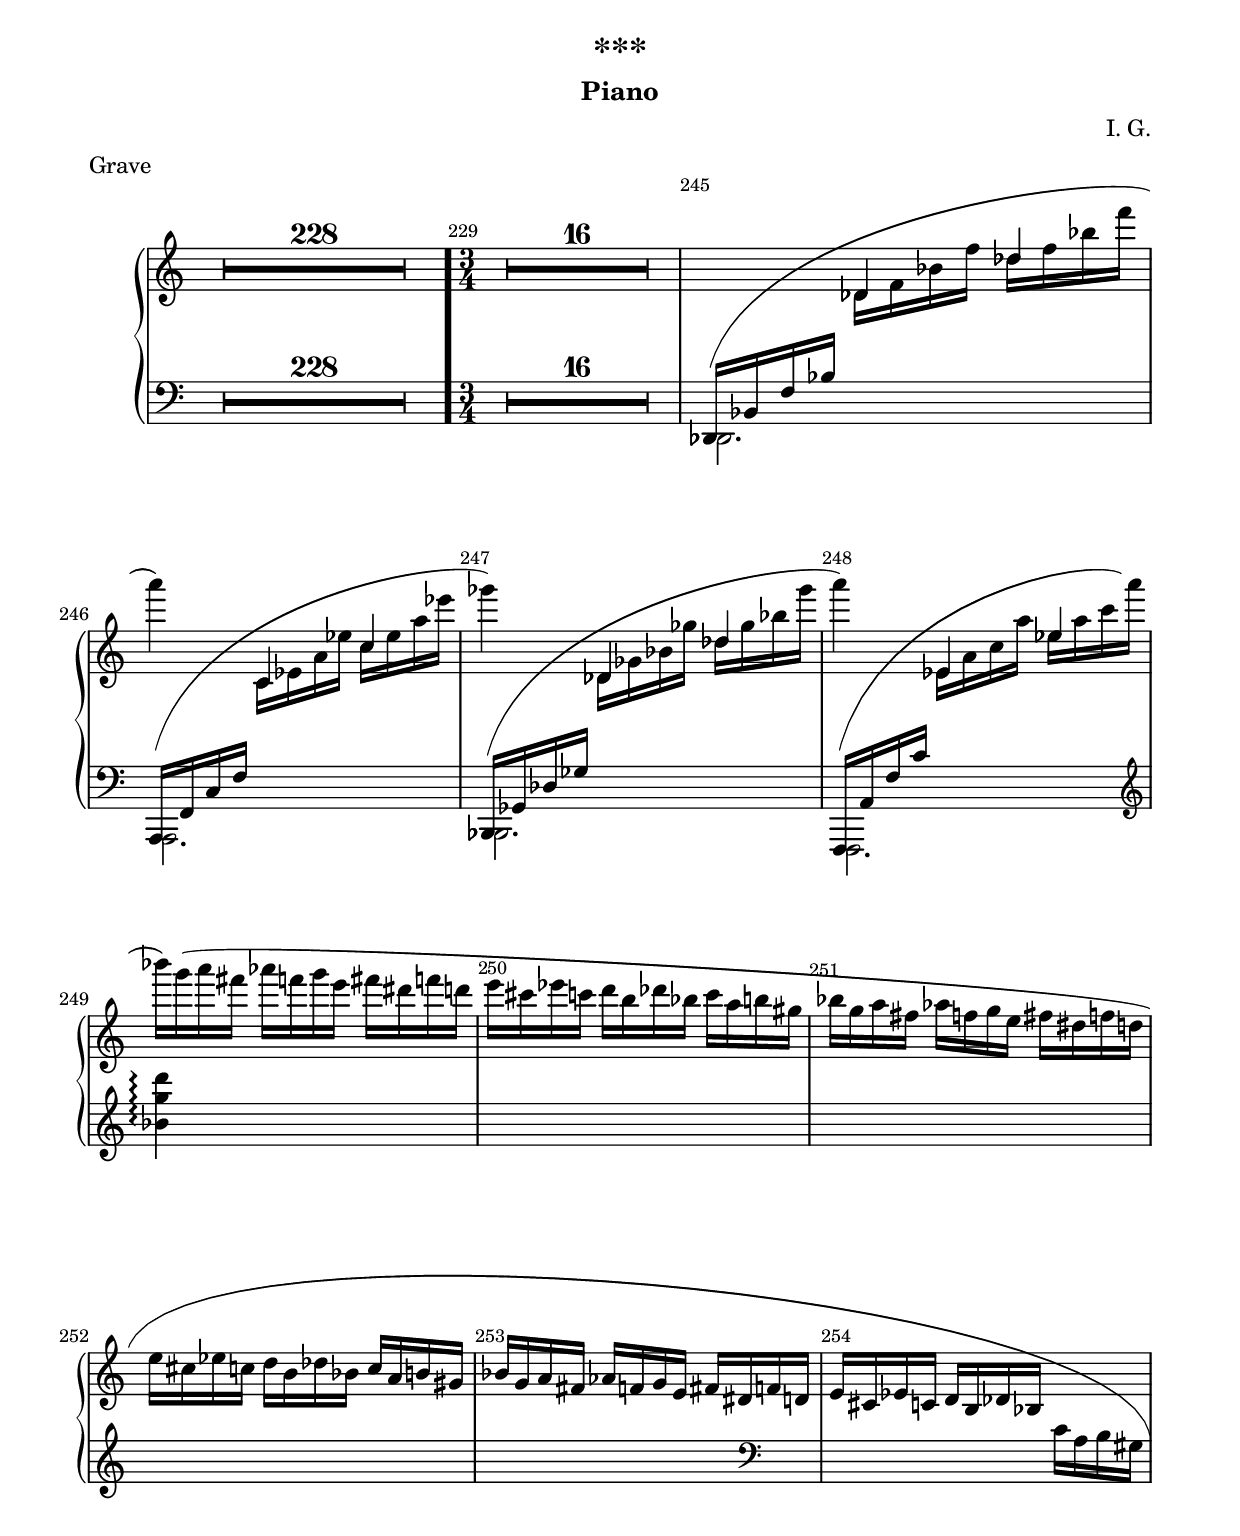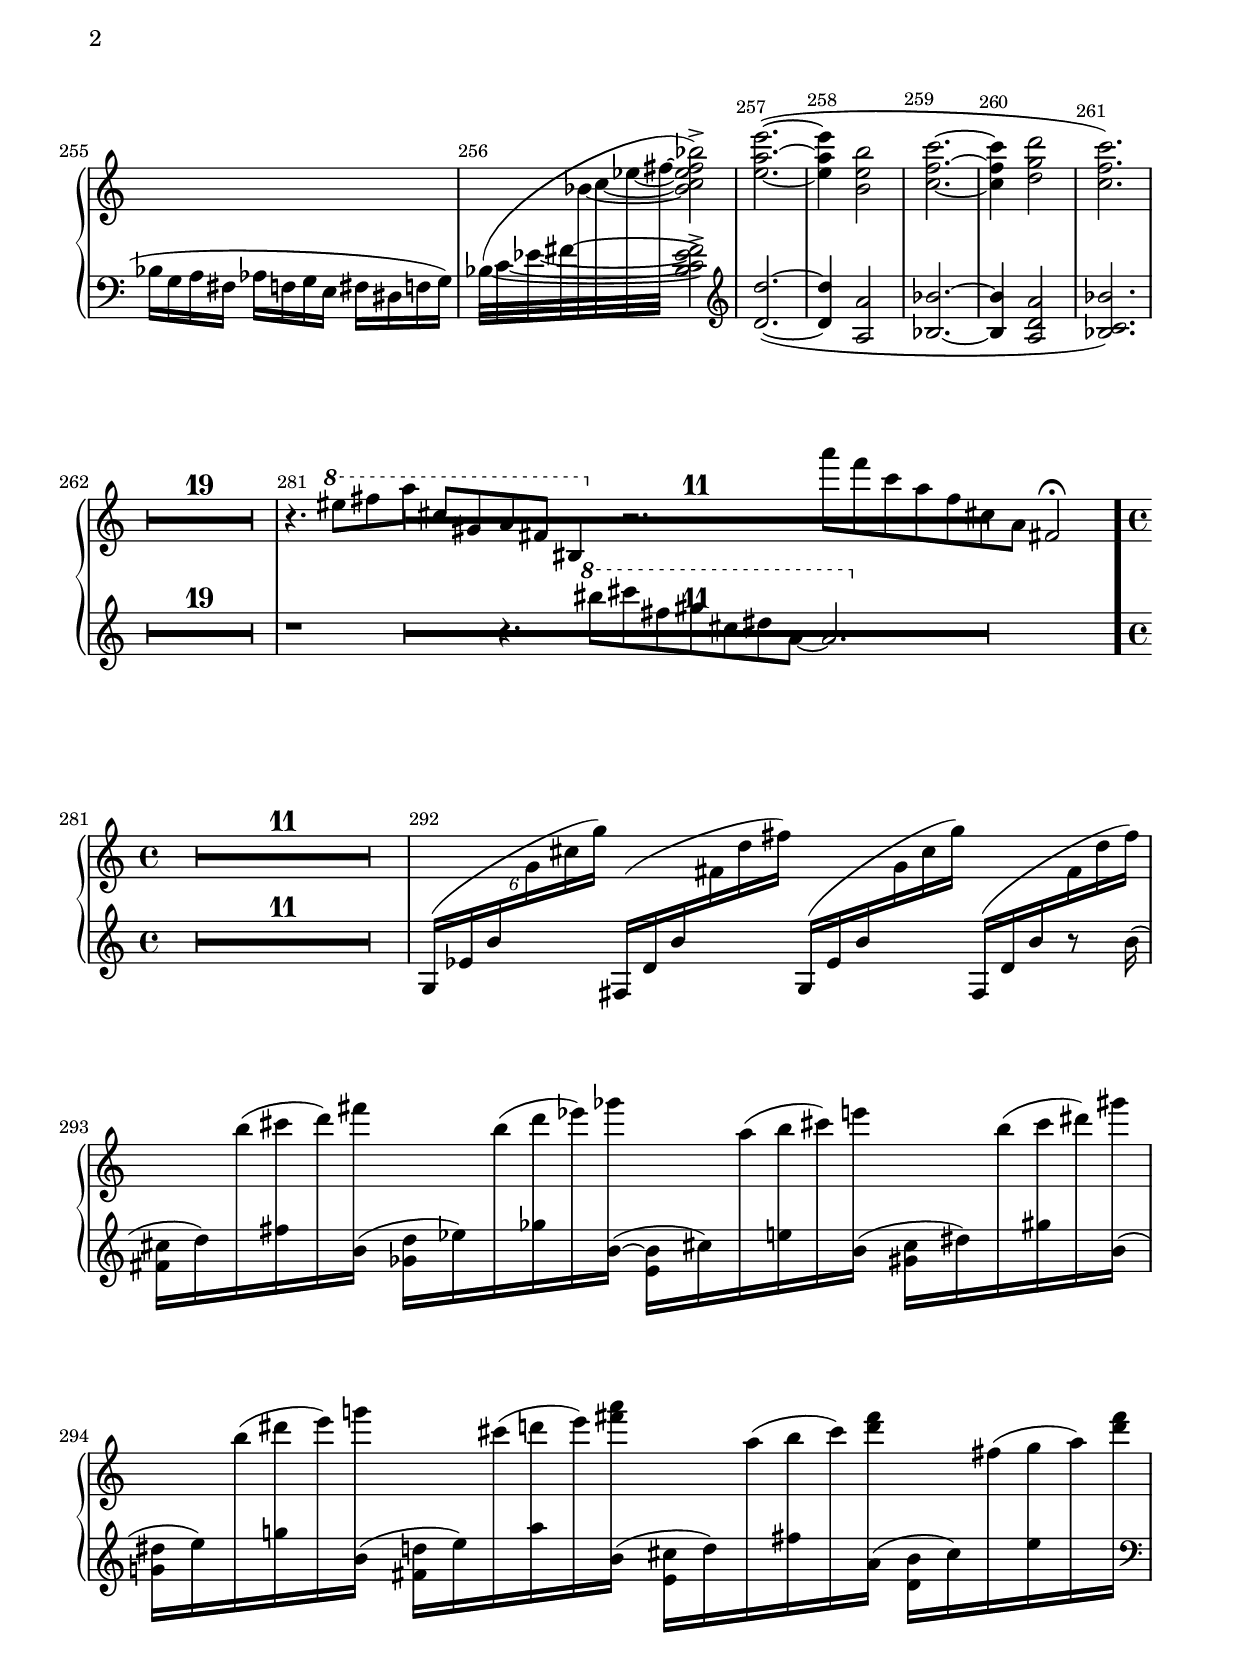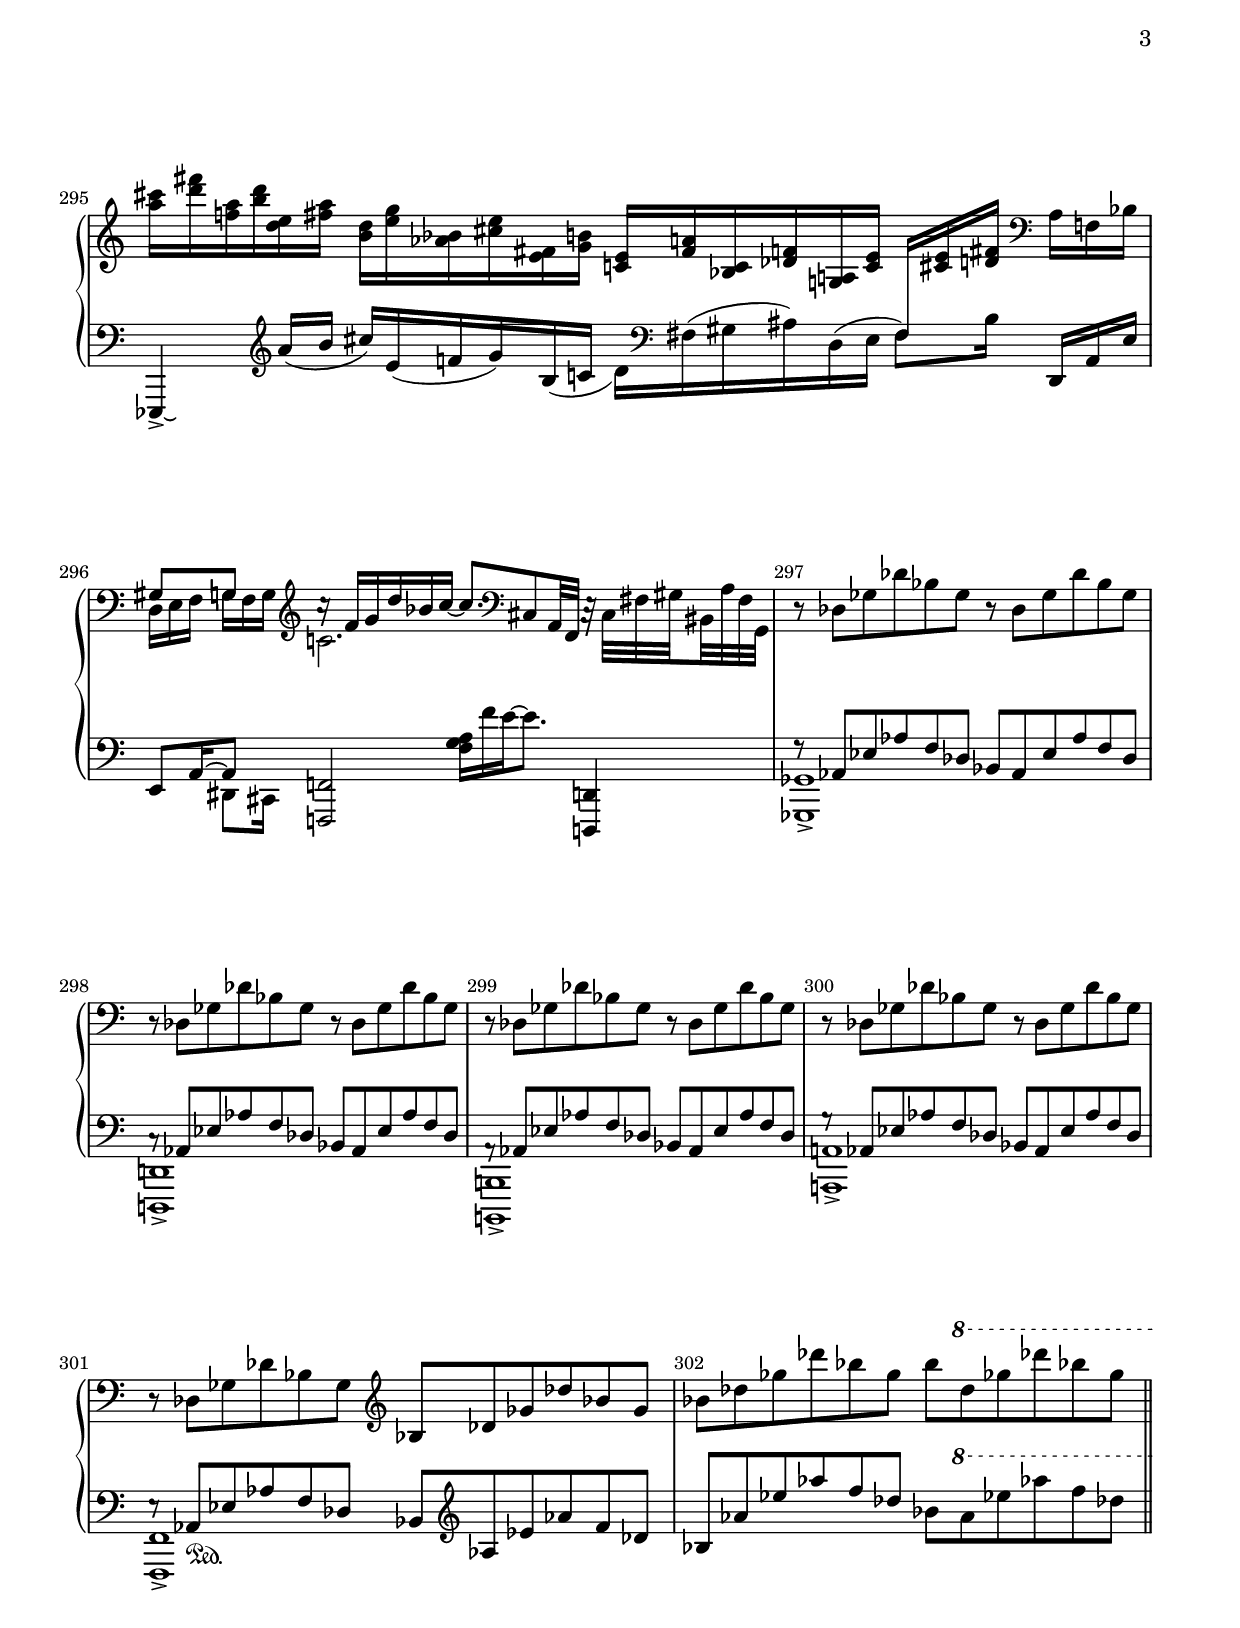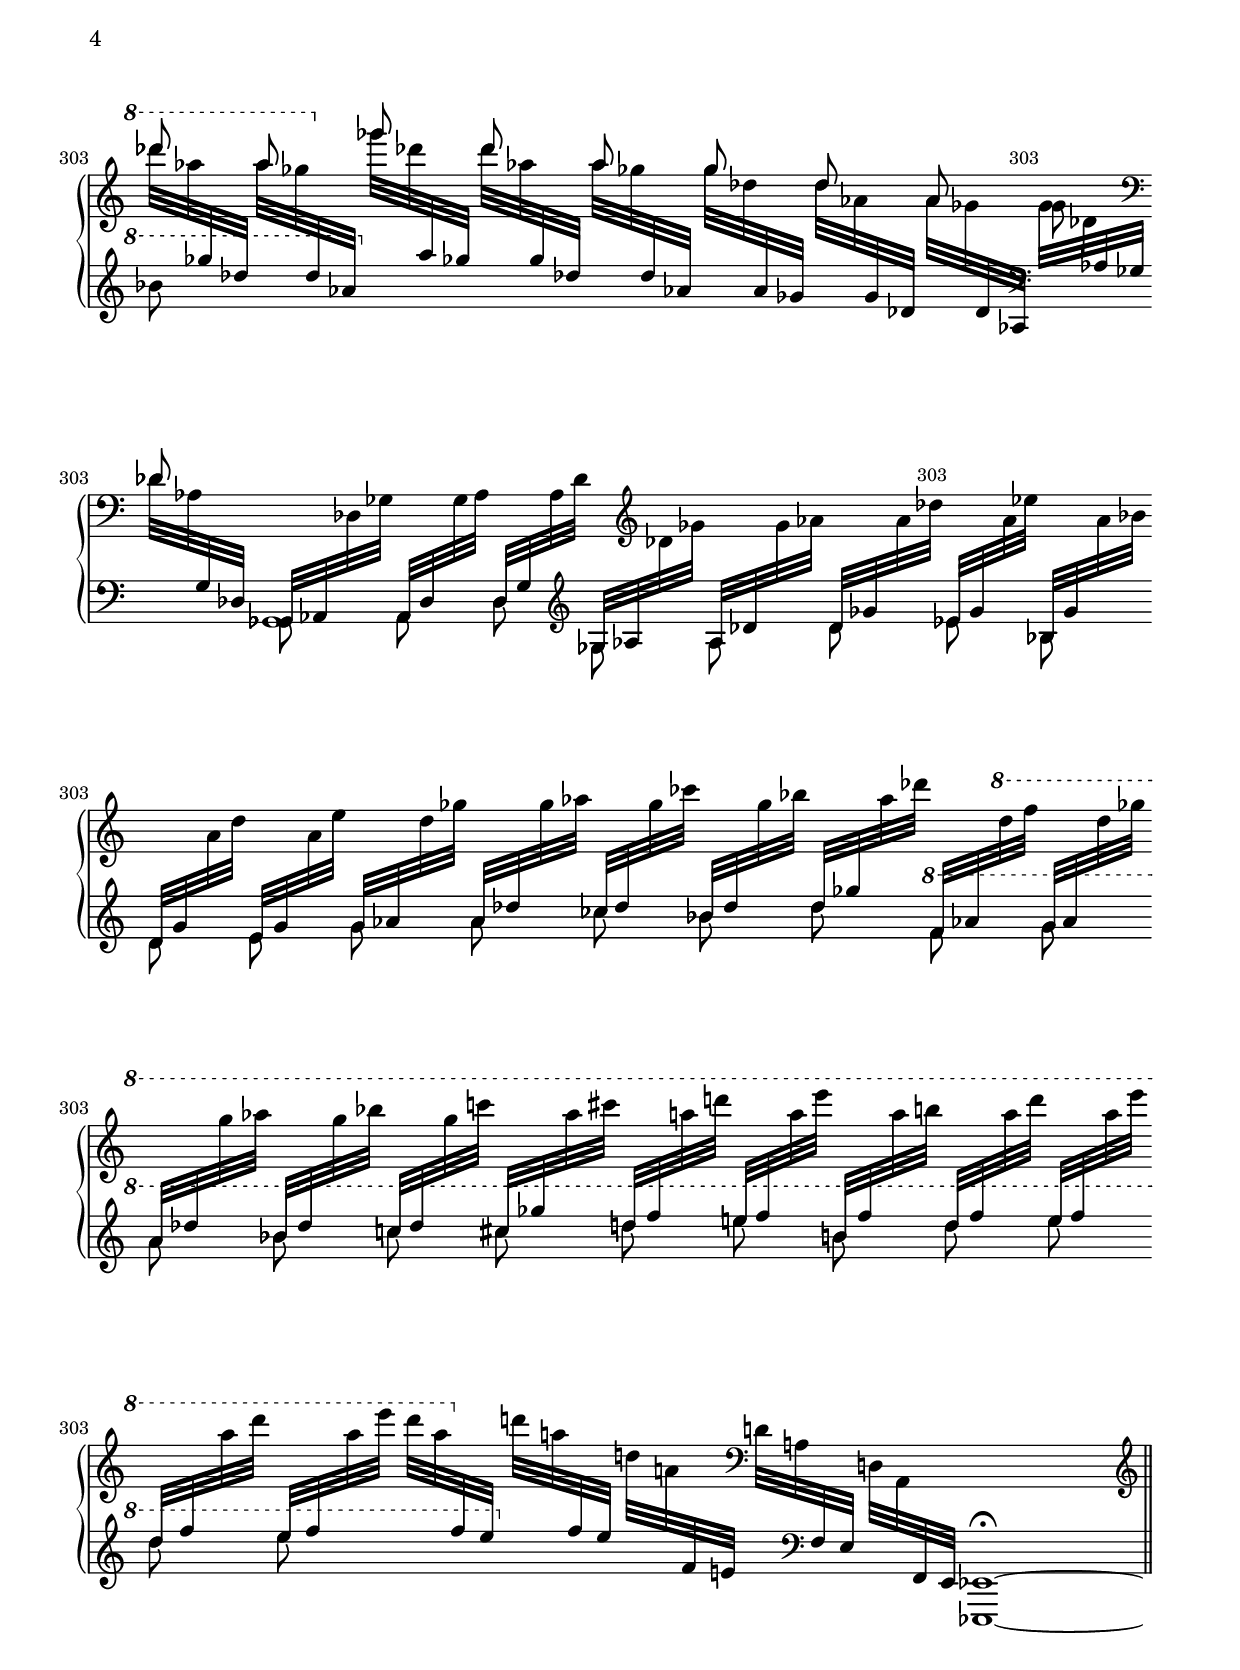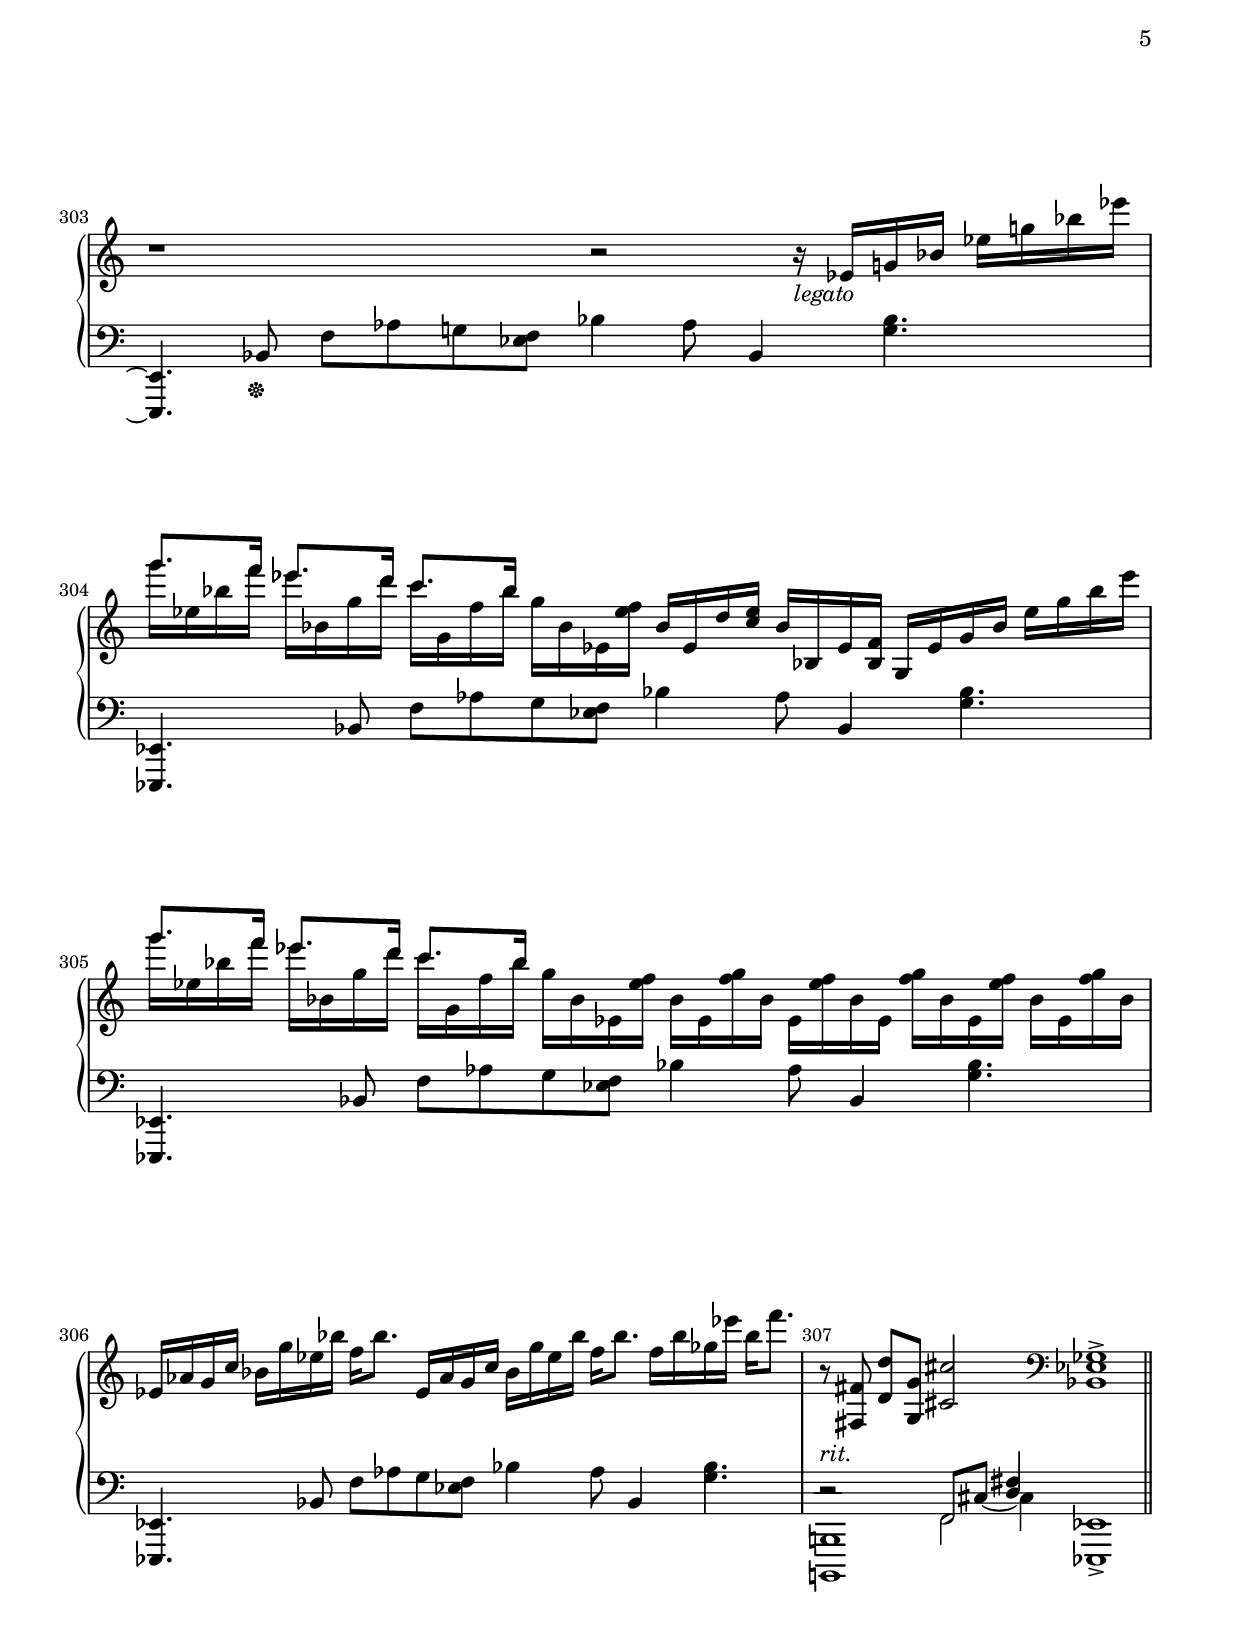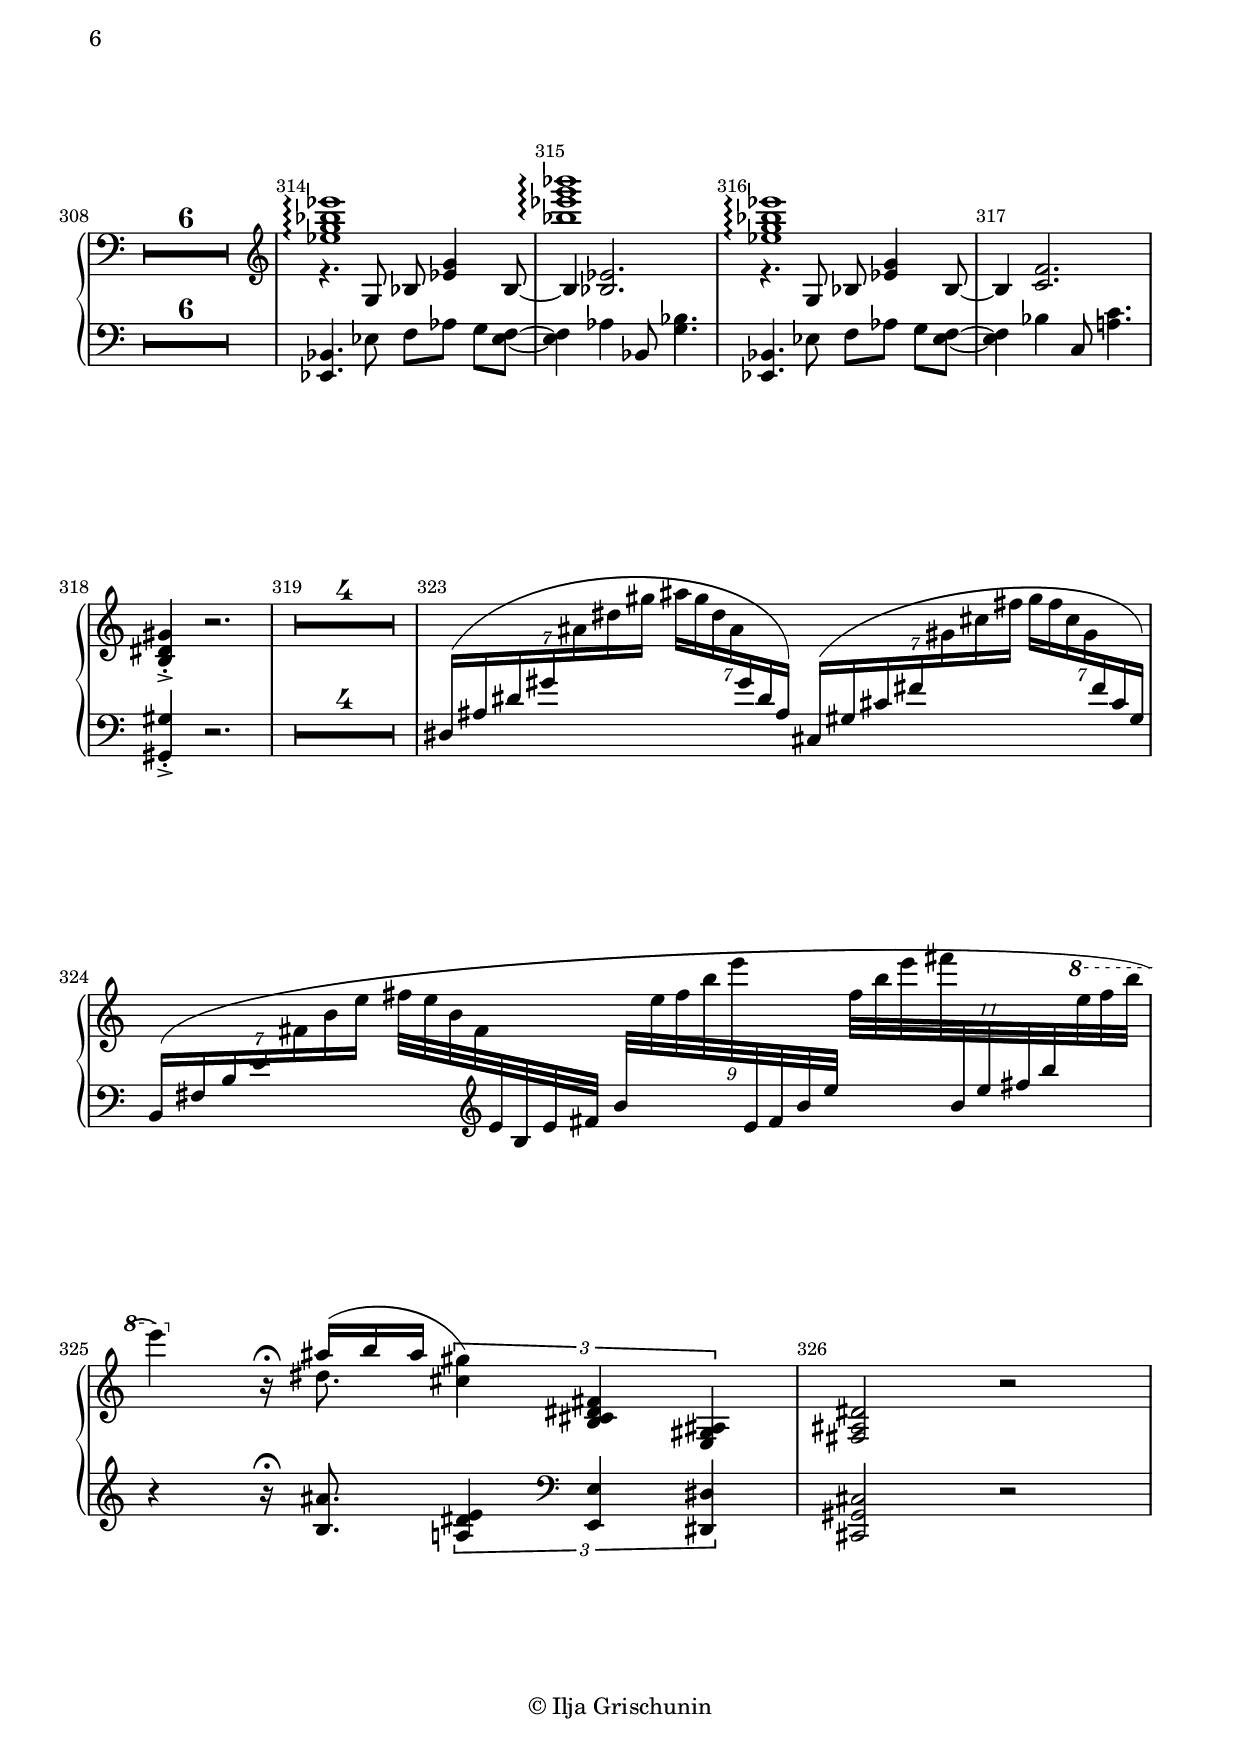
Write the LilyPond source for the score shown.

\version "2.18.0"

\language "deutsch"

\header {
  title = "***"
  subtitle = "Piano"
  meter = "Grave"
  composer = "I. G."
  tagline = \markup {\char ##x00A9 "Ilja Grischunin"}
}

\paper {
  %#(set-paper-size "a4")
  top-system-spacing.basic-distance = #25
  top-markup-spacing.basic-distance = #10
  markup-system-spacing.basic-distance = #20
  system-system-spacing.basic-distance = #30
  last-bottom-spacing.basic-distance = #25
  %two-sided = ##t
  %inner-margin = 25
  %outer-margin = 15
  left-margin = 15
  right-margin = 15
}

\layout {
  indent = 10
  \context {
    \PianoStaff
    \consists #Span_stem_engraver
  }
  \context{
    \Score
    \override BarNumber.break-visibility = ##(#f #t #t)
    %\override StaffGrouper.staff-staff-spacing.basic-distance = #13
    %\remove "Bar_number_engraver"
  }
}

%%%%%%%%%%% RH %%%%%%%%%%%%
\version "2.19.15"
%\version "2.18.0"

\language "deutsch"

%%%%%%%%% SCRIPTS %%%%%%%%%
makeOctaves =
#(define-music-function (parser location arg mus)
   (integer? ly:music?)
   #{<<  \withMusicProperty #'to-relative-callback
         #(lambda (m p)
            (let ((mu (ly:music-property m 'element)))
              (ly:music-transpose mu (ly:make-pitch (- arg) 0 0))
              (ly:make-music-relative! mu p)
              (ly:music-transpose mu (ly:make-pitch arg 0 0)))
            p)
         \transpose c' $(ly:make-pitch arg 0 0) $mus
         $mus
     >>
   #})
extendLV =
#(define-music-function (parser location further) (number?)
   #{
     \once \override LaissezVibrerTie.X-extent = #'(0 . 0)
     \once \override LaissezVibrerTie.details.note-head-gap = #(/ further -2)
     \once \override LaissezVibrerTie.extra-offset = #(cons (/ further 2) 0)
   #})

rechts = \relative {
  \clef treble
  \compressFullBarRests
  \override MultiMeasureRest.expand-limit = #2
  \override Staff.TimeSignature #'stencil = ##f
  R1*228
  \bar "."
  \revert Staff.TimeSignature.stencil
  \time 3/4
  R2.*16
  \hideNotes
  \shape #'((0 . -17) (1 . -4) (0 . 0) (0 . 0)) Slur
  a'''4(
  \unHideNotes
  <<
    {
      des,,, des'
    }
    \\
    {
      des,16 f b f' des f b f'
    }
  >>
  \shape #'((0 . -17) (1 . -4) (0 . 0) (0 . 0)) Slur
  a4)(
  <<
    {
      c,,, c'
    }
    \\
    {
      c,16 es a es' c es a es'
    }
  >>
  \shape #'((0 . -17) (1 . -4) (0 . 0) (0 . 0)) Slur
  ges4)(
  <<
    {
      des,, des'
    }
    \\
    {
      des,16 ges b ges' des ges b ges'
    }
  >>
  \shape #'((0 . -17) (1 . -4) (0 . 0) (0 . 0)) Slur
  a4)(
  <<
    {
      es,, es'
    }
    \\
    {
      es,16 a c a' es a c a'
    }
  >>
  b) g( a fis as f g e fis dis f d e cis es c d h des b c a h gis
  b g a fis as f g e fis dis f d e cis es c d h des b c a h gis
  b g a fis as f g e fis dis f d e cis es c d h des b
  \change Staff = LH
  c a h gis b g a fis as f g e fis dis f g)
  \stemDown
  \once\override Beam.positions = #'(-2.5 . -1.5)
  \extendLV #18.5
  \override LaissezVibrerTie.direction = -1
  b32(\laissezVibrer
  \extendLV #15.5
  c\laissezVibrer
  \extendLV #12.5
  es\laissezVibrer
  \extendLV #10.5
  \override LaissezVibrerTie.direction = 1
  fis\laissezVibrer
  \change Staff = RH
  \set tieWaitForNote = ##t
  b~ c~ es~ fis~ <b, c es fis b>2->)
  <e a e'>2.~( q4 <h e h'>2<c f c'>2.~ q4 <d g d'>2<c f c'>2.)
  R2.*19
  \cadenzaOn
  \stemNeutral
  r4.
  \ottava #1
  \set Staff.ottavation = #"8"
  eis'8[ fis a] cis,[ gis a fis] his,4
  \ottava #0
  r2.
  a''8[ fis cis a fis cis a] fis2\fermata s8
  \cadenzaOff
  \bar "."
  \overrideTimeSignatureSettings 4/4 1/4 #'(1 1 1 1) #'()
  %\time #'(2 2 2 2) 4/4
  R1*11
  \tuplet 6/4 4 {
    \repeat unfold 2 {
      \change Staff = LH
      g,16( es' h'
      \change Staff = RH
      g cis g')
      \override TupletNumber #'transparent = ##t
      \override TupletBracket #'bracket-visibility = ##f
      \change Staff = LH
      \stemUp
      fis,,( d' h'
      \change Staff = RH
      \stemDown
      fis d' fis)
      \stemNeutral
    }
    \autoBeamOff
    \crossStaff {
      s8. cis'16 s fis s8. d16 s ges s8. h,16 s e s8. cis16 s gis'
      s8. dis16 s g! s8. d16 s <fis a> s8. h,16 s <d fis> s8. g,16 s8
    }
    \autoBeamOn
    <a cis>16<d fis><f,! a><h d><d, e><fis a>
    <h, d><e g><as, b><cis e><e, fis><g h>
    <c,! e><fis a><b, c><des f><g,! a!><c e>
    \change Staff = LH
    fis,
    \change Staff = RH
    \stemUp
    <cis' e><d fis>
    \clef bass
    \stemNeutral
    a[ f! b]
  }
  <<
    {
      gis8 g
    }
    \\
    {
      \override TupletNumber #'transparent = ##t
      \override TupletBracket #'bracket-visibility = ##f
      \tuplet 3/2 8 {d16 e f g[ f g]}
    }
  >>
  \clef treble
  <<
    {
      \stemDown
      c!2.
    }
    \\
    {
      \stemUp
      \tuplet 6/4 4 {
        \once\override Rest.extra-offset = #'(0 . 8)
        r16 f g d' b c~ c8.
        \clef bass
        cis,,8 a32 f
      }
      \stemDown
      \set subdivideBeams = ##t
      \set baseMoment = #(ly:make-moment 1 8)
      \once\override Rest.extra-offset = #'(0 . 6)
      r32 cis' fis gis his, a' fis g,
    }
  >>
  \times 4/6 {
    \repeat unfold 9 {r8 des'[ ges des' b ges]}
    \clef treble
    b[ des ges des' b ges] b[ des ges des' b ges] b[
    \ottava #1
    \set Staff.ottavation = #"8"
    des ges des' b ges]
  }
  \bar "||"
  \cadenzaOn
  \stemUp
  des'8 as ges! des as ges des as
  \bar ""
  \stemDown ges
  \clef bass
  \stemUp
  des
  \stemNeutral
  \change Staff = LH
  ges,,32[ as
  \change Staff = RH
  des ges]
  \change Staff = LH
  as,[ des
  \change Staff = RH
  ges as]
  \change Staff = LH
  des,[ ges
  \change Staff = RH
  as des]
  \change Staff = LH
  ges,[ as
  \change Staff = RH
  \clef treble
  des ges]
  \change Staff = LH
  as,[ des
  \change Staff = RH
  ges as]
  \change Staff = LH
  des,[ ges
  \change Staff = RH
  as des]
  \bar ""
  \change Staff = LH
  es,[ ges
  \change Staff = RH
  as es']
  \change Staff = LH
  b,[ ges'
  \change Staff = RH
  as b]
  \change Staff = LH
  des,[ ges
  \change Staff = RH
  as des]
  \change Staff = LH
  es,[ ges
  \change Staff = RH
  as es']
  \change Staff = LH
  ges,[ as
  \change Staff = RH
  des ges]
  \change Staff = LH
  as,[ des
  \change Staff = RH
  ges as]
  \change Staff = LH
  ces,[ des
  \change Staff = RH
  ges ces]
  \change Staff = LH
  b,[ des
  \change Staff = RH
  ges b]
  \change Staff = LH
  des,[ ges
  \change Staff = RH
  as des]
  \change Staff = LH
  \ottava #1
  \set Staff.ottavation = #"8"
  f,[ as
  \change Staff = RH
  \ottava #1
  \set Staff.ottavation = #"8"
  des f]
  \change Staff = LH
  ges,[ as
  \change Staff = RH
  des ges]
  \change Staff = LH
  as,[ des
  \change Staff = RH
  ges as]
  \change Staff = LH
  b,[ des
  \change Staff = RH
  ges b]
  \change Staff = LH
  c,![ des
  \change Staff = RH
  ges c!]
  \change Staff = LH
  cis,[ ges'
  \change Staff = RH
  as cis]
  \change Staff = LH
  d,![ f
  \change Staff = RH
  a d!]
  \change Staff = LH
  e,![ f
  \change Staff = RH
  a e']
  \change Staff = LH
  h,[ f'
  \change Staff = RH
  a h]
  \change Staff = LH
  d,[ f
  \change Staff = RH
  a d]
  \change Staff = LH
  e,[ f
  \change Staff = RH
  a e']
  \change Staff = LH
  d,[ f
  \change Staff = RH
  a d]
  \change Staff = LH
  e,[ f
  \change Staff = RH
  a e'] d[ a
  \ottava #0
  \change Staff = LH
  f e]
  \ottava #0
  \change Staff = RH
  d[ a
  \change Staff = LH
  f e]
  \change Staff = RH
  d[ a
  \change Staff = LH
  f e]
  \change Staff = RH
  \clef bass
  d[ a
  \change Staff = LH
  \clef bass
  f e]
  \change Staff = RH
  d[ a
  \change Staff = LH
  f e]
  \change Staff = RH
  s1
  \clef treble
  \cadenzaOff
  \bar "||"
  \break
  \time 4/2
  \override Staff.TimeSignature #'stencil = ##f
  r1 r2 r16-\markup {\italic legato} es'' g b es g b es
  \mergeDifferentlyHeadedOn
  \mergeDifferentlyDottedOn
  <<
    {
      g8. f16 es8. d16 c8. b16
    }
    \\
    {
      g'16 es, b' f' es b, g' d' c g, f' b
    }
  >>
  g b, es, <es' f> b es, d' <c es> b b, es <b f'>
  g es' g b es g b es
  <<
    {
      g8. f16 es8. d16 c8. b16
    }
    \\
    {
      g'16 es, b' f' es b, g' d' c g, f' b
    }
  >>
  \stemDown
  g b, \repeat unfold 3 {es, <es' f> b es, <f' g> b,}
  \stemNeutral
  \repeat unfold 2{ es, as g c b g' es b' f b8.}
  f16 b ges es' b f'8.
  r8-\markup {\italic rit.}
  \makeOctaves #-1 {fis,,\noBeam d' g, cis2}
  \clef bass
  <b,, es ges>1->
  \bar "||"
  \time 4/4
  R1*6
  \clef treble
  <<
    {
      e'4.\rest g,8 b <es g>4 b8_~ b4 <b es>2.
      e4.\rest g,8 b <es g>4 b8_~ b4 <c f>2.
    }
    \\
    {
      <es' g b es>1\arpeggio <b' es g b>\arpeggio
      <es, g b es>\arpeggio s
    }
  >>
  <h, dis gis>4-.-> r2.
  R1*4
  \override TupletNumber #'transparent = ##f
  \tuplet 7/4 4 {
    \change Staff = LH
    \override Slur.eccentricity = #3.0
    dis,16( ais' dis gis
    \change Staff = RH
    ais dis gis ais gis dis ais
    \change Staff = LH
    gis dis ais)
    cis,( gis' cis fis
    \change Staff = RH
    gis cis fis gis fis cis gis
    \change Staff = LH
    fis cis gis)
    \revert Slur.eccentricity
    \shape #'((0 . 0) (-1.5 . 1.5) (-2 . -3) (0 . 0)) Slur
    h,( fis' h e
    \change Staff = RH
    fis h e
  }
  fis32 e h fis
  \change Staff = LH
  \clef treble
  e h e fis
  \times 8/9 {
    h
    \change Staff = RH
    e fis h e
    \change Staff = LH
    e,, fis h e
  }
  \change Staff = RH
  \times 8/11 {
    fis h e fis
    \change Staff = LH
    \stemUp
    h,, e fis h
    \change Staff = RH
    \ottava #1
    \set Staff.ottavation = #"8"
    \stemDown
    e fis h
  }
  \stemNeutral
  e4)
  \ottava #0
  r16\fermata
  <<
    {
      \shape #'((0 . 0) (1 . .5) (3 . .5) (4 . -3)) Slur
      ais,,16( h ais)
    }
    \\
    {
      dis,8.
    }
  >>
  \override TupletBracket #'bracket-visibility = ##t
  \times 2/3 {
    <cis gis'>4<h, cis dis fis><gis ais e>
  }
  <fis ais dis>2 r
}

%%%%%%%%%%% LH %%%%%%%%%%%%
\version "2.19.15"
%\version "2.18.0"

\language "deutsch"

%%%%%%%%% SCRIPTS %%%%%%%%%
makeOctaves =
#(define-music-function (parser location arg mus)
   (integer? ly:music?)
   #{<<  \withMusicProperty #'to-relative-callback
         #(lambda (m p)
            (let ((mu (ly:music-property m 'element)))
              (ly:music-transpose mu (ly:make-pitch (- arg) 0 0))
              (ly:make-music-relative! mu p)
              (ly:music-transpose mu (ly:make-pitch arg 0 0)))
            p)
         \transpose c' $(ly:make-pitch arg 0 0) $mus
         $mus
     >>
   #})

links = \relative {
  \clef bass
  \compressFullBarRests
  \override MultiMeasureRest.expand-limit = #2
  \override Staff.TimeSignature #'stencil = ##f
  R1*228
  \bar "."
  \revert Staff.TimeSignature.stencil
  \time 3/4
  R2.*16
  <<
    {
      des,16 b' f' b s2 a,,16 f' c' f s2
      b,,16 ges' des' ges s2 f,,16 a' f' c' s2
    }
    \\
    {
      des,,2. a b f
    }
  >>
  \clef treble
  <b''' g' d'>4\arpeggio s2 s2.*3 s4.
  \clef bass
  s4. s2.*2 s4 <b, c es fis>2->
  \clef treble
  <d d'>2.(~ q4 <a a'>2 <b b'>2.~ q4 <a d a'>2 <b c b'>2.)
  R2.*19
  \cadenzaOn
  r1 r4.
  \clef treble
  \ottava #1
  \set Staff.ottavation = #"8"
  his'''8[ cis fis, gis cis, dis a]~ a2.
  \ottava #0
  s
  %\clef bass
  \cadenzaOff
  \bar "."
  \time 4/4
  R1*11
  \override TupletNumber #'transparent = ##t
  \override TupletBracket #'bracket-visibility = ##f
  \tuplet 6/4 4 {
    s2. s4. s8. r8 h,16(
    \stemDown
    <fis cis'> d')
    \change Staff = RH
    h'(
    \change Staff = LH
    fis16
    \change Staff = RH
    d')
    \change Staff = LH
    h,(	<ges d'> es')
    \change Staff = RH
    h'(
    \change Staff = LH
    ges
    \change Staff = RH
    es')
    \change Staff = LH
    h,~( <e, h'> cis'!)
    \change Staff = RH
    a'(
    \change Staff = LH
    e
    \change Staff = RH
    cis'!)
    \change Staff = LH
    h,( <gis cis> dis')
    \change Staff = RH
    h'(
    \change Staff = LH
    gis
    \change Staff = RH
    dis')
    \change Staff = LH
    h,( <g! dis'> e')
    \change Staff = RH
    h'(
    \change Staff = LH
    g!
    \change Staff = RH
    e')
    \change Staff = LH
    h,( <fis d'> e')
    \change Staff = RH
    cis'(
    \change Staff = LH
    a
    \change Staff = RH
    e')
    \change Staff = LH
    h,( <e, cis'> d')
    \change Staff = RH
    a'(
    \change Staff = LH
    fis
    \change Staff = RH
    cis')
    \change Staff = LH
    a,(
    \once\override Beam.positions = #'(-6 . -3.5)
    <d, h'> cis')
    \change Staff = RH
    fis(
    \change Staff = LH
    e
    \change Staff = RH
    a) <d fis>
    \change Staff = LH
    \stemNeutral
    \clef bass
    es,,,,,4->\laissezVibrer
    \clef treble
    a'''16( h cis) e,( f! g) h,_( c!
    \stemDown
    d)
    \clef bass
    fis,( gis ais) d,( e
    \stemNeutral
    fis8) h16 d,,[ a' e']
  }
  <<
    {
      \override TupletNumber #'transparent = ##t
      \override TupletBracket #'bracket-visibility = ##f
      \times 4/6 {e,8 a16~} a8 <f,! f'!>2
    }
    \\
    {
      s8 \tuplet 6/4 4 {
        \override TupletNumber #'transparent = ##t
        \override TupletBracket #'bracket-visibility = ##f
        dis'8 cis16 s4. <f' g a>16 f' e^~ e8.
      }
    }
  >>
  <d,,,! d'!>4
  <<
    {
      \makeOctaves #1 {ges1_> d!_> h!_> a'!_> f_>}
    }
    \\
    {
      \override TupletNumber #'transparent = ##t
      \override TupletBracket #'bracket-visibility = ##f
      \stemUp
      \override Rest.extra-offset = #'(0 . 9)
      \tuplet 6/4 2 {
        \repeat unfold 4 {
          r8 as'[ es' as f des] b[ as es' as f des]
        }
        r8 as[ es' as f des] b[
        \clef treble
        as' es' as f des]
      }
    }
  >>
  \tuplet 6/4 2 {
    b[ as' es' as f des] b[
    \ottava #1
    \set Staff.ottavation = #"8"
    as' es' as f des]
  }
  \bar "||"
  \cadenzaOn
  <<
    {
      \change Staff = RH
      \stemDown
      des'32[ as
      \change Staff = LH
      \stemUp
      ges des]
    }
    \\
    {
      b8
    }
  >>
  \stemNeutral
  \change Staff = RH
  as'32[ ges\ottava #0
  \change Staff = LH
  des as]\ottava #0
  \change Staff = RH
  ges'[ des
  \change Staff = LH
  as ges]
  \change Staff = RH
  des'[ as
  \change Staff = LH
  ges des]
  \change Staff = RH
  as'[ ges
  \change Staff = LH
  des as]
  \change Staff = RH
  ges'[ des
  \change Staff = LH
  as ges]
  \change Staff = RH
  des'[ as
  \change Staff = LH
  ges des]
  \change Staff = RH
  as'[ ges
  \change Staff = LH
  des as]
  \once \override Staff.Clef.X-extent = #'(8 . -6)
  \clef bass
  \change Staff = RH
  ges'[ des
  \change Staff = LH
  as ges]
  \bar ""
  \change Staff = RH
  des'[ as
  \change Staff = LH
  ges des]
  <<
    {
      \once\override NoteColumn.force-hshift = #-1.3
      ges,1
    }
    \\
    {
      ges8 as des
      \clef treble
      ges as des es b
    }
  >>
  \bar ""
  \stemDown
  des es ges as ces b des f ges
  \bar ""
  as b c! cis d! e! h d e
  \bar ""
  d e s4. s4
  <es,,,,, es'>1~\fermata
  \cadenzaOff
  \bar "||"
  \time 4/2
  \override Staff.TimeSignature #'stencil = ##f
  \stemNeutral
  \repeat unfold 4 {
    <es es'>4. b''8 f' as g <es f> b'4 as8 b,4 <g' b>4.
  }
  \mergeDifferentlyHeadedOn
  <<
    {
      s2. <d fis>4
    }
    \\
    {
      \voiceOne
      s2 f,8 cis'_~ \stemDown cis4
    }
    \\
    {
      \voiceTwo
      \override Rest.extra-offset = #'(0 . 10)
      r2 f,
    }
    \\
    {
      \makeOctaves #-1 {h,!1}
    }
  >>
  \makeOctaves #-1 {es!1->}
  \bar "||"
  \time 4/4
  R1*6
  <es b'>4. es'8 f as g <es f>~ q4 as b,8 <g' b>4.
  <es, b'>4. es'8 f as g <es f>~ q4 b' c,8 <a'! c>4.
  <gis, gis'>4-.-> r2.
  R1*4 s1*2 r4 r16\fermata <h' ais'>8.
  \override TupletNumber #'transparent = ##f
  \override TupletBracket #'bracket-visibility = ##t
  \once\override TupletBracket.direction = #DOWN
  \times 2/3 {
    <a! dis e>4
    \clef bass
    <e, e'><dis dis'>
  }
  <cis gis' cis>2 r
}

%%%%%%%%%%%%D%%%%%%%%%%%%
dynamic = {
  \override Hairpin.to-barline = ##f
  
}
%%%%%%%%%% PED %%%%%%%%%%%%
\version "2.19.15"
%\version "2.18.0"

\language "deutsch"

pedal = {
  s1*228 s2.*52 s2.*5 s1*20 s8 s8\sustainOn s2.
  s1*7 s4. s s8\sustainOff s1.
}

%%%%%%%%%%%%%%%%%%%%%%
\score {
  \new PianoStaff <<
    \new Staff = "RH" \rechts
    \new Dynamics = "DYN" \dynamic
    \new Staff = "LH" \links
    \new Dynamics = "PED" \pedal
  >>
}